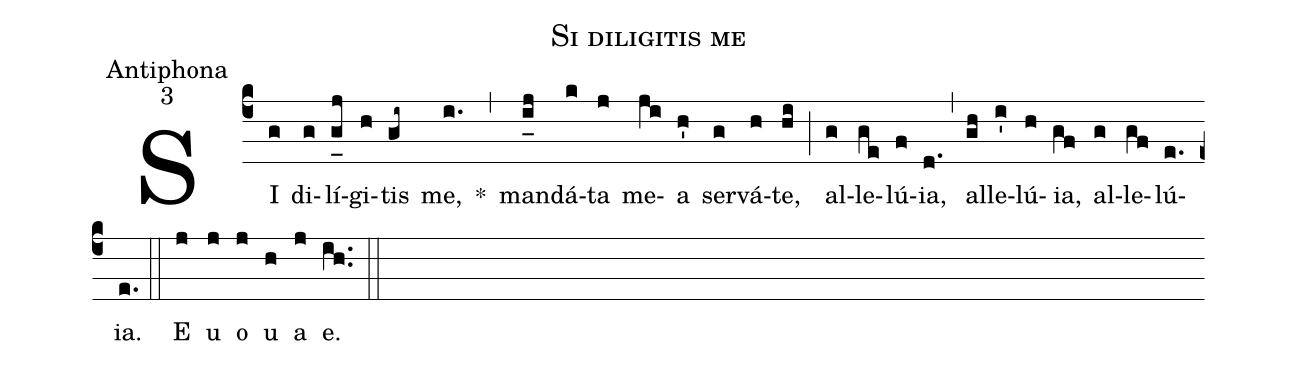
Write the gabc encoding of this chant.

name:Si diligitis me;
office-part:Antiphona;
mode:3;
%%
(c4) SI(g) di(g)lí(g_[uh:l]j)gi(h)tis(gi~) me,(i.) *(,) man(i_[uh:l]j)dá(k)ta(j) me(ji)a(h') ser(g)vá(h)te,(hi) (;) al(g)le(ge)lú(f){ia},(d.) (,) al(gh)le(i')lú(h){ia},(gf) al(g)le(gf)lú(e.){ia}.(e.) (::) <eu>E(j) u(j) o(j) u(h) a(j) e.</eu>(ih..) (::)
